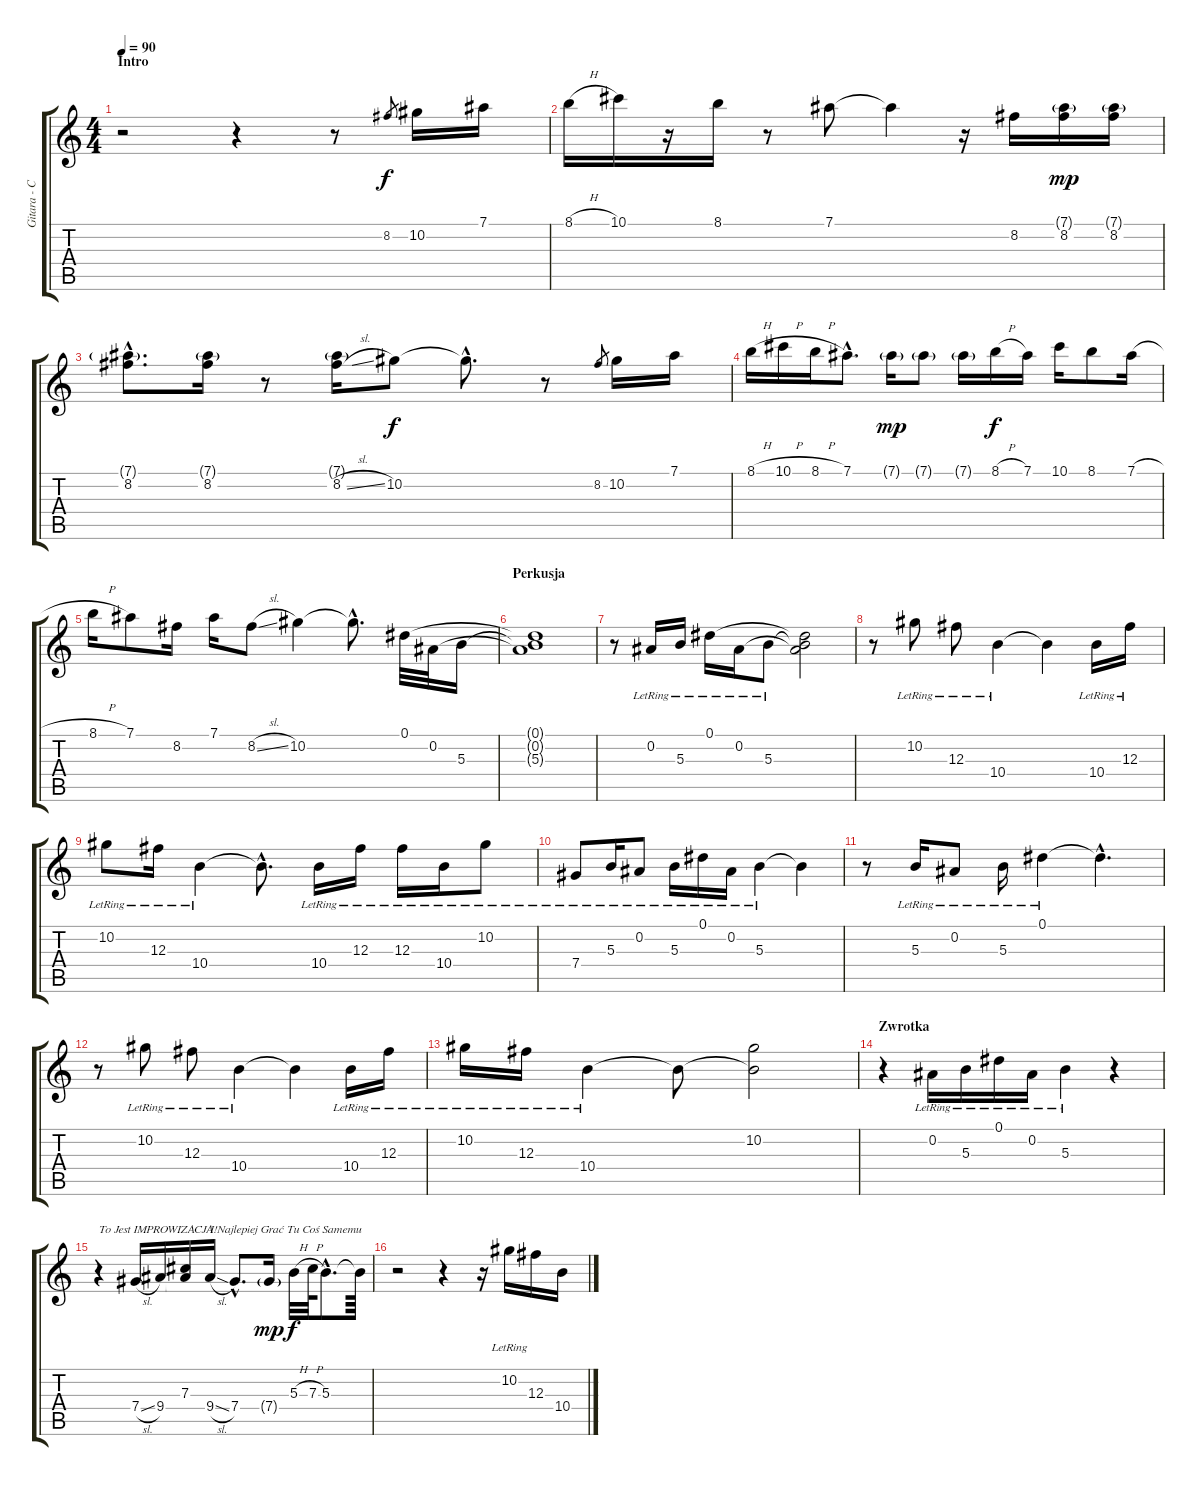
\track ("Gitara - Czysta" "Gitara - C") {instrument electricguitarclean}
\staff {score tabs}
\tuning (Eb4 Bb3 Gb3 Db3 Ab2 Eb2) {hide}
\ts (4 4)
\section ("" "Intro")
\tempo 90
\clef g2
\ks c
r.2{dy f volume 13 instrument electricguitarclean} r.4 r.8 8.2.8{gr} 10.2.16 7.1.16 |
8.1{h}.16 10.1.16 r.16 8.1.16 r.8 7.1.8 7.1{t}.4 r.16 8.2.16 (7.1{g} 8.2).16{dy mp} (7.1{g} 8.2).16 |
(7.1{g hac} 8.2{hac}).8{d} (7.1{g} 8.2).16 r.8 (7.1{g} 8.2{sl}).16 10.2.8{dy f} 10.2{hac t}.8{d} r.8 8.2.8{gr} 10.2.16 7.1.16 |
8.1{h}.16 10.1{h}.16 8.1{h}.16 7.1{hac}.8{d} 7.1{g}.16{dy mp} 7.1{g}.8 7.1{g}.16 8.1{h}.16{dy f} 7.1.16 10.1.16 8.1.8 7.1{h}.16 |
8.1{h}.16 7.1.8 8.2.16 7.1.16 8.2{sl}.8 10.2.4 10.2{hac t}.8{d} 0.1.32 0.2.32 5.3.16 |
\section ("" "Perkusja")
(0.1{t} 0.2{t} 5.3{t}).1 |
r.8 0.2{lr}.16 5.3{lr}.16 0.1{lr}.16 0.2{lr}.16 5.3{lr}.8 (0.1{t} 0.2{t} 5.3{t}).2 |
r.8 10.2{lr}.8 12.3{lr}.8 10.4{lr}.4 10.4{t}.4 10.4{lr}.16 12.3{lr}.16 |
10.2{lr}.8 12.3{lr}.16 10.4{lr}.4 10.4{hac t}.8{d} 10.4{lr}.16 12.3{lr}.16 12.3{lr}.16 10.4{lr}.16 10.2{lr}.8 |
7.4{lr}.8 5.3{lr}.16 0.2{lr}.8 5.3{lr}.16 0.1{lr}.16 0.2{lr}.16 5.3{lr}.4 5.3{t}.4 |
r.8 5.3{lr}.16 0.2{lr}.8 5.3{lr}.16 0.1{lr}.4 0.1{hac t}.4{d} |
r.8 10.2{lr}.8 12.3{lr}.8 10.4{lr}.4 10.4{t}.4 10.4{lr}.16 12.3{lr}.16 |
10.2{lr}.16 12.3{lr}.16 10.4{lr}.4 10.4{t}.8 (10.2 10.4{t}).2 |
\section ("" "Zwrotka")
r.4 0.2{lr}.16 5.3{lr}.16 0.1{lr}.16 0.2{lr}.16 5.3{lr}.4 r.4 |
r.4{txt "To Jest IMPROWIZACJA!"} 7.4{sl}.16 9.4.16 (7.3 9.4{t}).16 9.4{sl}.16{txt "I Najlepiej Grać Tu Coś Samemu"} 7.4{hac}.8{d} 7.4{g}.16{dy mp} 5.3{h}.32{dy f} 7.3{h}.64 5.3{hac}.8{d} 5.3{t}.64 |
r.2 r.4 r.16 10.2{lr}.16 12.3.16 10.4.16
